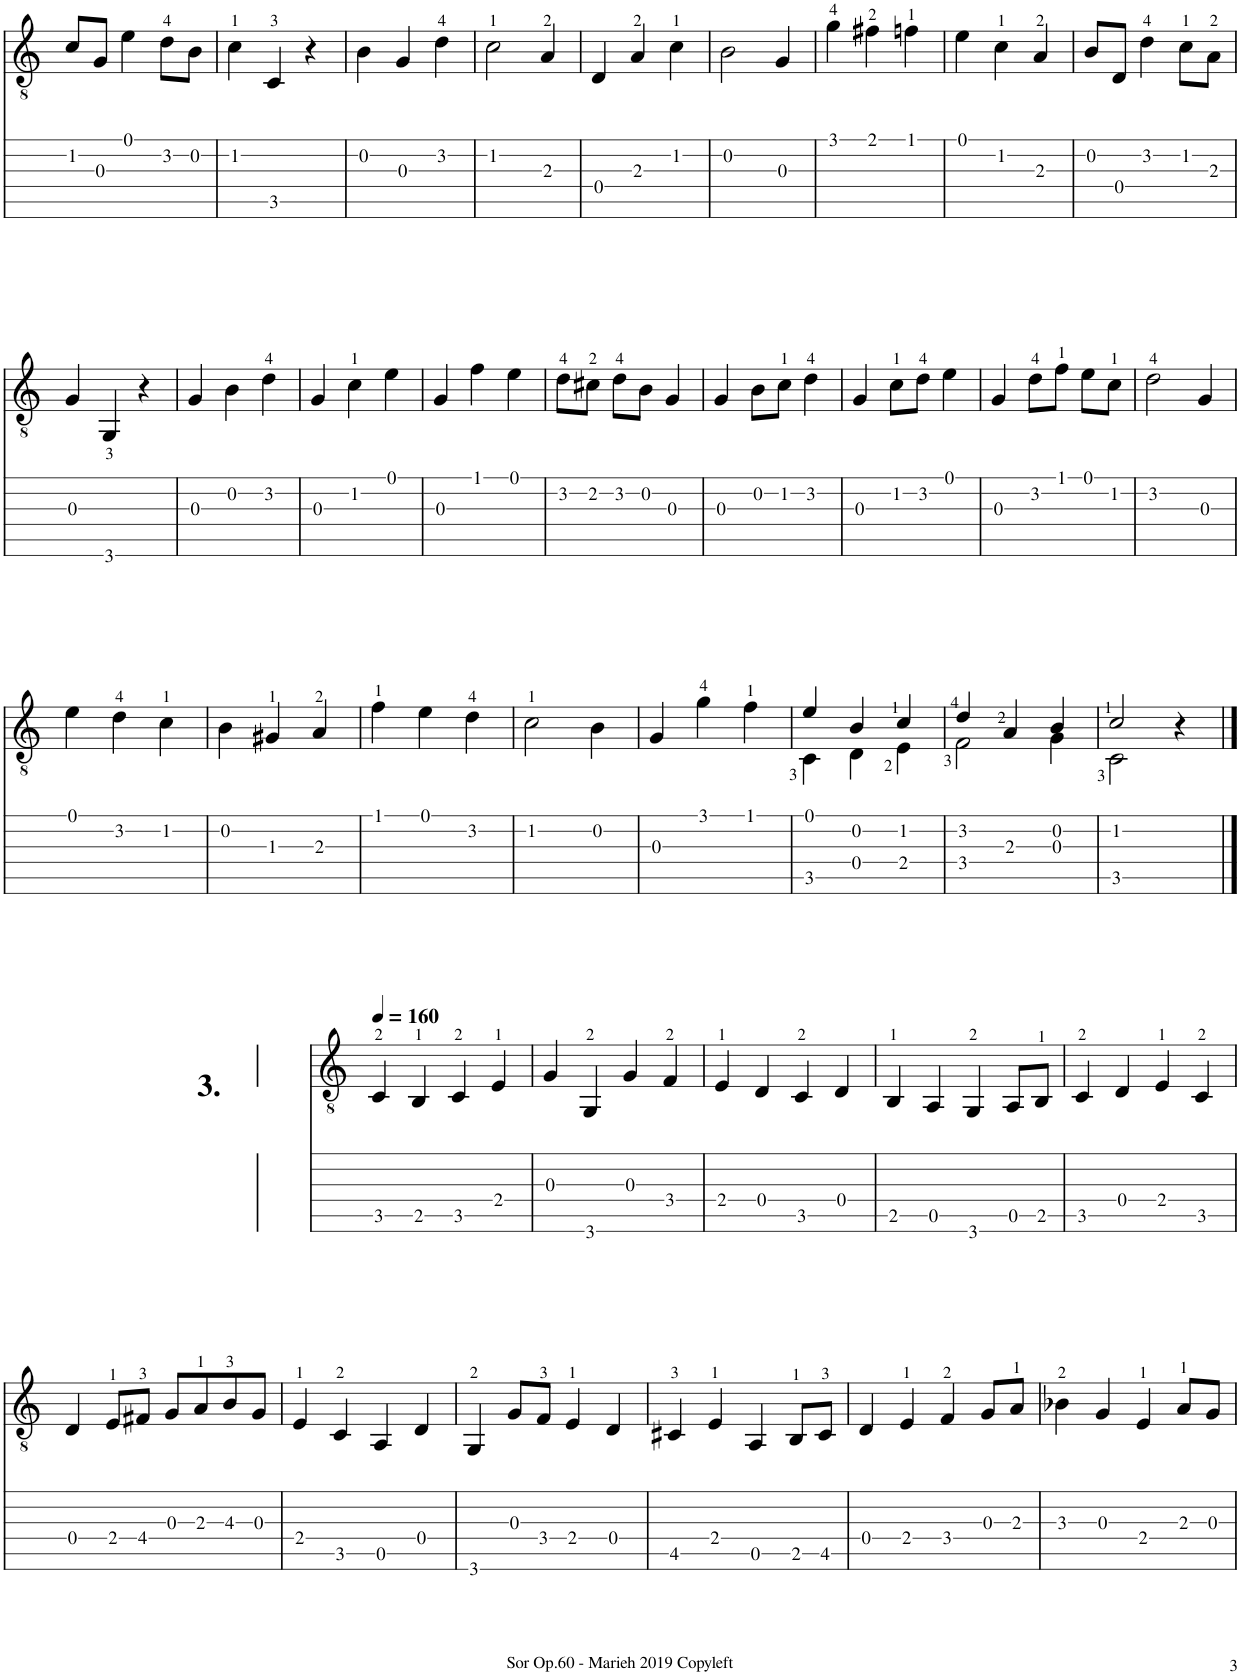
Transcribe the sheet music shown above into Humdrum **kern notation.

**kern	**kern
*part2	*part1
*staff2	*staff1
*I"Guitare classique (Tablature)	*I"Classical Guitar
!!LO:PB:g=z
*	*clefGv2
*k[]	*k[]
*M3/4	*M3/4
=17	=17
8cL	8c/L
8GJ	8G/J
4e	4e\
8dL	8d\L
8BJ	8B\J
=18	=18
4c	4c\
4C	4C/
4r	4r
=19	=19
4B	4B\
4G	4G/
4d	4d\
=20	=20
2c	2c\
4A	4A/
=21	=21
4D	4D/
4A	4A/
4c	4c\
=22	=22
2B	2B\
4G	4G/
=23	=23
4g	4g\
4f#X	4f#X\
4fn	4fn\
=24	=24
4e	4e\
4c	4c\
4A	4A/
=25	=25
8BL	8B/L
8DJ	8D/J
4d	4d\
8cL	8c\L
8AJ	8A\J
!!LO:LB:g=z
=26	=26
4G	4G/
4GG	4GG</
4r	4r
=27	=27
4G	4G/
4B	4B\
4d	4d\
=28	=28
4G	4G/
4c	4c\
4e	4e\
=29	=29
4G	4G/
4f	4f\
4e	4e\
=30	=30
8dL	8d\L
8c#XJ	8c#X\J
8dL	8d\L
8BJ	8B\J
4G	4G/
=31	=31
4G	4G/
8BL	8B\L
8cJ	8c\J
4d	4d\
=32	=32
4G	4G/
8cL	8c\L
8dJ	8d\J
4e	4e\
=33	=33
4G	4G/
8dL	8d\L
8fJ	8f\J
8eL	8e\L
8cJ	8c\J
=34	=34
2d	2d\
4G	4G/
!!LO:LB:g=z
=35	=35
4e	4e\
4d	4d\
4c	4c\
=36	=36
4B	4B\
4G#X	4G#X/
4A	4A/
=37	=37
4f	4f\
4e	4e\
4d	4d\
=38	=38
2c	2c\
4B	4B\
=39	=39
4G	4G/
4g	4g\
4f	4f\
=40	=40
*^	*^
4e	4C	4e/	4C\
4B	4D	4B/	4D\
4c	4E	4c/	4E\
=41	=41	=41	=41
4d	2F	4d/	2F\
4A	.	4A/	.
4B	4G	4B/	4G\
=42	=42	=42	=42
2c	2C	2c/	2C\
4r	4ryy	4r	4ryy
*v	*v	*	*
*	*v	*v
!!LO:LB:g=z
==1	==1
*stria6	*
*M4/4	*M4/4
*met(c)	*met(c)
1r	1r
=2	=2
1r	1r
=3	=3
*	*MM160
!	!LO:TX:a:B:t=3.
4C	4C/
4BB	4BB/
4C	4C/
4E	4E/
=4	=4
4G	4G/
4GG	4GG/
4G	4G/
4F	4F/
=5	=5
4E	4E/
4D	4D/
4C	4C/
4D	4D/
=6	=6
4BB	4BB/
4AA	4AA/
4GG	4GG/
8AAL	8AA/L
8BBJ	8BB/J
=7	=7
4C	4C/
4D	4D/
4E	4E/
4C	4C/
!!LO:LB:g=z
=8	=8
4D	4D/
8EL	8E/L
8F#XJ	8F#X/J
8GL	8G/L
8AJ	8A/
8BL	8B/
8GJ	8G/J
=9	=9
4E	4E/
4C	4C/
4AA	4AA/
4D	4D/
=10	=10
4GG	4GG/
8GL	8G/L
8FJ	8F/J
4E	4E/
4D	4D/
=11	=11
4C#X	4C#X/
4E	4E/
4AA	4AA/
8BBL	8BB/L
8C#J	8C#/J
=12	=12
4D	4D/
4E	4E/
4F	4F/
8GL	8G/L
8AJ	8A/J
=13	=13
4B-X	4B-X\
4G	4G/
4E	4E/
8AL	8A/L
8GJ	8G/J
=	=
*-	*-
